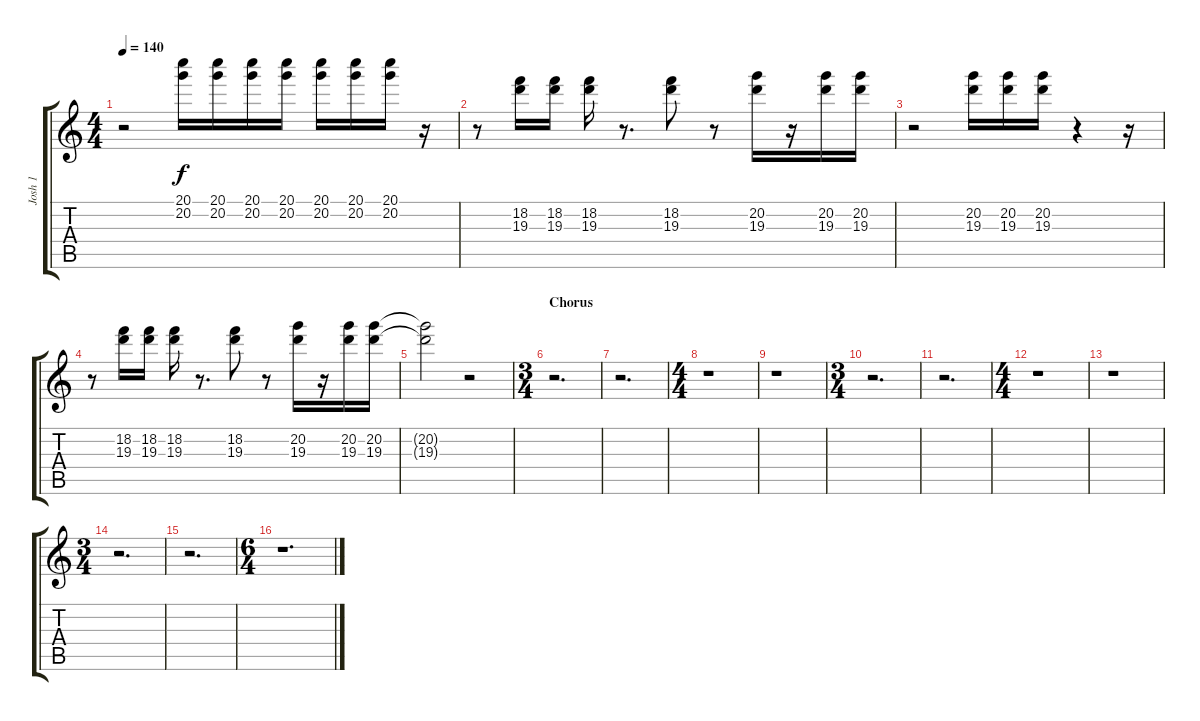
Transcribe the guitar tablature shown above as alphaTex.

\track ("Josh 1" "Josh 1") {instrument overdrivenguitar}
\staff {score tabs}
\tuning (E4 B3 G3 D3 A2 E2) {hide}
\ts (4 4)
\tempo 140
\clef g2
\ks c
r.2{dy f} (20.1 20.2).16 (20.1 20.2).16 (20.1 20.2).16 (20.1 20.2).16 (20.1 20.2).16 (20.1 20.2).16 (20.1 20.2).16 r.16 |
r.8 (18.2 19.3).16 (18.2 19.3).16 (18.2 19.3).16 r.8{d} (18.2 19.3).8 r.8 (20.2 19.3).16 r.16 (20.2 19.3).16 (20.2 19.3).16 |
r.2 (20.2 19.3).16 (20.2 19.3).16 (20.2 19.3).16 r.4 r.16 |
r.8 (18.2 19.3).16 (18.2 19.3).16 (18.2 19.3).16 r.8{d} (18.2 19.3).8 r.8 (20.2 19.3).16 r.16 (20.2 19.3).16 (20.2 19.3).16 |
(20.2{t} 19.3{t}).2 r.2 |
\ts (3 4)
\section ("" "Chorus")
r.2{d} |
r.2{d} |
\ts (4 4)
r.1 |
r.1 |
\ts (3 4)
r.2{d} |
r.2{d} |
\ts (4 4)
r.1 |
r.1 |
\ts (3 4)
r.2{d} |
r.2{d} |
\ts (6 4)
r.1{d}
